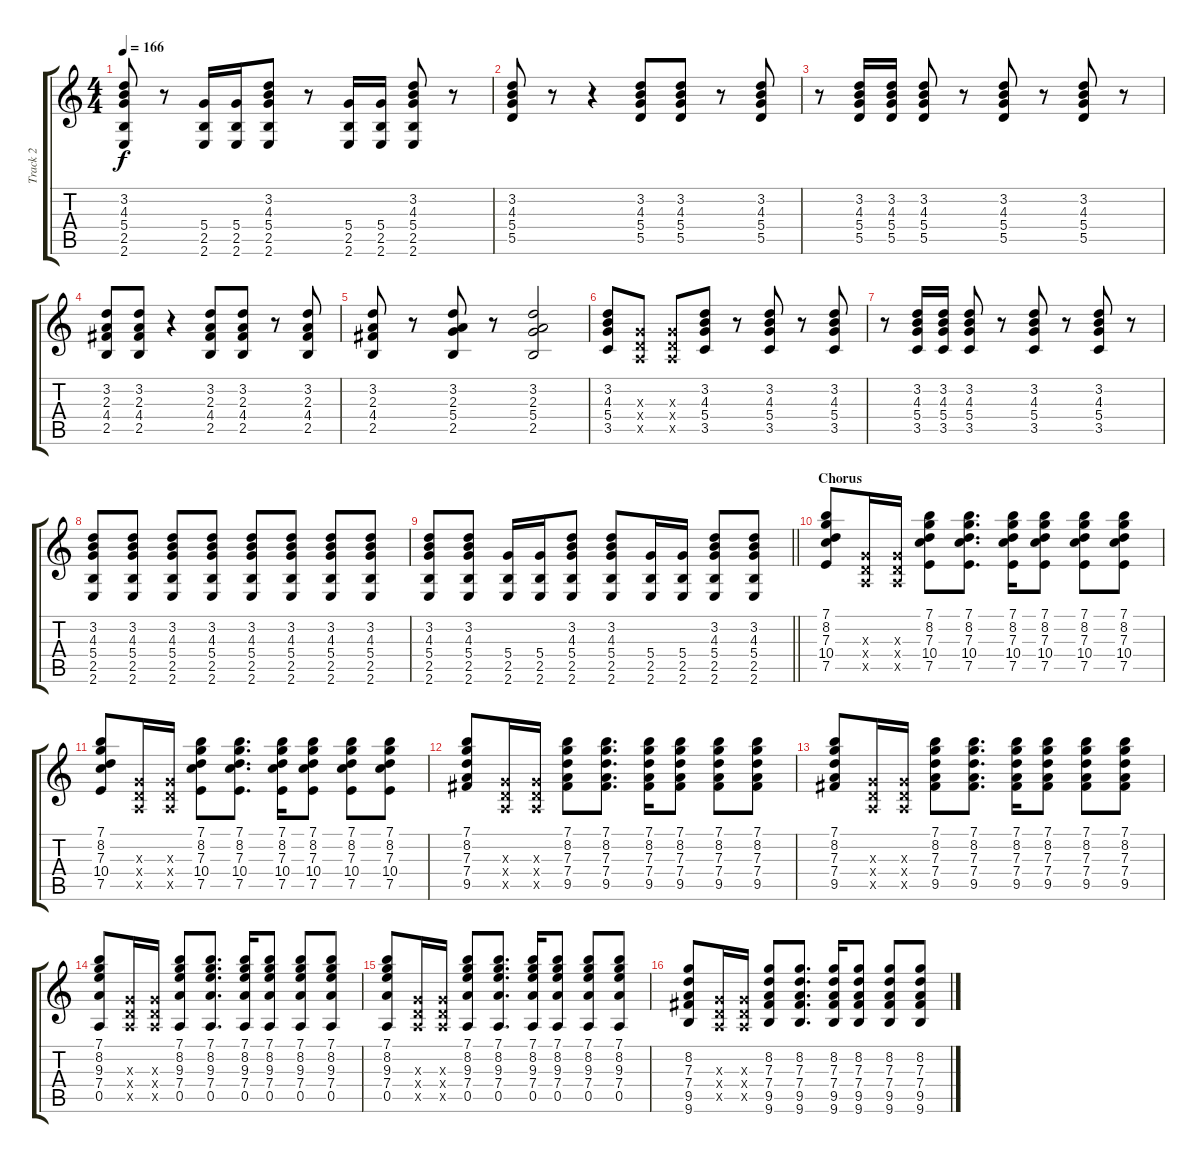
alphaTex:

\track ("Track 2" "Track 2") {instrument electricguitarjazz}
\staff {score tabs}
\tuning (E4 B3 G3 D3 A2 D2) {hide}
\ts (4 4)
\tempo 166
\clef g2
\ks c
(3.2 4.3 5.4 2.5 2.6).8{dy f} r.8 (5.4 2.5 2.6).16 (5.4 2.5 2.6).16 (3.2 4.3 5.4 2.5 2.6).8 r.8 (5.4 2.5 2.6).16 (5.4 2.5 2.6).16 (3.2 4.3 5.4 2.5 2.6).8 r.8 |
(3.2 4.3 5.4 5.5).8 r.8 r.4 (3.2 4.3 5.4 5.5).8 (3.2 4.3 5.4 5.5).8 r.8 (3.2 4.3 5.4 5.5).8 |
r.8 (3.2 4.3 5.4 5.5).16 (3.2 4.3 5.4 5.5).16 (3.2 4.3 5.4 5.5).8 r.8 (3.2 4.3 5.4 5.5).8 r.8 (3.2 4.3 5.4 5.5).8 r.8 |
(3.2 2.3 4.4 2.5).8 (3.2 2.3 4.4 2.5).8 r.4 (3.2 2.3 4.4 2.5).8 (3.2 2.3 4.4 2.5).8 r.8 (3.2 2.3 4.4 2.5).8 |
(3.2 2.3 4.4 2.5).8 r.8 (3.2 2.3 5.4 2.5).8 r.8 (3.2 2.3 5.4 2.5).2 |
(3.2 4.3 5.4 3.5).8 (0.3{x} 0.4{x} 0.5{x}).8 (0.3{x} 0.4{x} 0.5{x}).8 (3.2 4.3 5.4 3.5).8 r.8 (3.2 4.3 5.4 3.5).8 r.8 (3.2 4.3 5.4 3.5).8 |
r.8 (3.2 4.3 5.4 3.5).16 (3.2 4.3 5.4 3.5).16 (3.2 4.3 5.4 3.5).8 r.8 (3.2 4.3 5.4 3.5).8 r.8 (3.2 4.3 5.4 3.5).8 r.8 |
(3.2 4.3 5.4 2.5 2.6).8 (3.2 4.3 5.4 2.5 2.6).8 (3.2 4.3 5.4 2.5 2.6).8 (3.2 4.3 5.4 2.5 2.6).8 (3.2 4.3 5.4 2.5 2.6).8 (3.2 4.3 5.4 2.5 2.6).8 (3.2 4.3 5.4 2.5 2.6).8 (3.2 4.3 5.4 2.5 2.6).8 |
\barLineRight lightlight
(3.2 4.3 5.4 2.5 2.6).8 (3.2 4.3 5.4 2.5 2.6).8 (5.4 2.5 2.6).16 (5.4 2.5 2.6).16 (3.2 4.3 5.4 2.5 2.6).8 (3.2 4.3 5.4 2.5 2.6).8 (5.4 2.5 2.6).16 (5.4 2.5 2.6).16 (3.2 4.3 5.4 2.5 2.6).8 (3.2 4.3 5.4 2.5 2.6).8 |
\section ("" "Chorus")
(7.1 8.2 7.3 10.4 7.5).8{instrument overdrivenguitar} (0.3{x} 0.4{x} 0.5{x}).16 (0.3{x} 0.4{x} 0.5{x}).16 (7.1 8.2 7.3 10.4 7.5).8 (7.1 8.2 7.3 10.4 7.5).8{d} (7.1 8.2 7.3 10.4 7.5).16 (7.1 8.2 7.3 10.4 7.5).8 (7.1 8.2 7.3 10.4 7.5).8 (7.1 8.2 7.3 10.4 7.5).8 |
(7.1 8.2 7.3 10.4 7.5).8 (0.3{x} 0.4{x} 0.5{x}).16 (0.3{x} 0.4{x} 0.5{x}).16 (7.1 8.2 7.3 10.4 7.5).8 (7.1 8.2 7.3 10.4 7.5).8{d} (7.1 8.2 7.3 10.4 7.5).16 (7.1 8.2 7.3 10.4 7.5).8 (7.1 8.2 7.3 10.4 7.5).8 (7.1 8.2 7.3 10.4 7.5).8 |
(7.1 8.2 7.3 7.4 9.5).8 (0.3{x} 0.4{x} 0.5{x}).16 (0.3{x} 0.4{x} 0.5{x}).16 (7.1 8.2 7.3 7.4 9.5).8 (7.1 8.2 7.3 7.4 9.5).8{d} (7.1 8.2 7.3 7.4 9.5).16 (7.1 8.2 7.3 7.4 9.5).8 (7.1 8.2 7.3 7.4 9.5).8 (7.1 8.2 7.3 7.4 9.5).8 |
(7.1 8.2 7.3 7.4 9.5).8 (0.3{x} 0.4{x} 0.5{x}).16 (0.3{x} 0.4{x} 0.5{x}).16 (7.1 8.2 7.3 7.4 9.5).8 (7.1 8.2 7.3 7.4 9.5).8{d} (7.1 8.2 7.3 7.4 9.5).16 (7.1 8.2 7.3 7.4 9.5).8 (7.1 8.2 7.3 7.4 9.5).8 (7.1 8.2 7.3 7.4 9.5).8 |
(7.1 8.2 9.3 7.4 0.5).8 (0.3{x} 0.4{x} 0.5{x}).16 (0.3{x} 0.4{x} 0.5{x}).16 (7.1 8.2 9.3 7.4 0.5).8 (7.1 8.2 9.3 7.4 0.5).8{d} (7.1 8.2 9.3 7.4 0.5).16 (7.1 8.2 9.3 7.4 0.5).8 (7.1 8.2 9.3 7.4 0.5).8 (7.1 8.2 9.3 7.4 0.5).8 |
(7.1 8.2 9.3 7.4 0.5).8 (0.3{x} 0.4{x} 0.5{x}).16 (0.3{x} 0.4{x} 0.5{x}).16 (7.1 8.2 9.3 7.4 0.5).8 (7.1 8.2 9.3 7.4 0.5).8{d} (7.1 8.2 9.3 7.4 0.5).16 (7.1 8.2 9.3 7.4 0.5).8 (7.1 8.2 9.3 7.4 0.5).8 (7.1 8.2 9.3 7.4 0.5).8 |
(8.2 7.3 7.4 9.5 9.6).8 (0.3{x} 0.4{x} 0.5{x}).16 (0.3{x} 0.4{x} 0.5{x}).16 (8.2 7.3 7.4 9.5 9.6).8 (8.2 7.3 7.4 9.5 9.6).8{d} (8.2 7.3 7.4 9.5 9.6).16 (8.2 7.3 7.4 9.5 9.6).8 (8.2 7.3 7.4 9.5 9.6).8 (8.2 7.3 7.4 9.5 9.6).8
